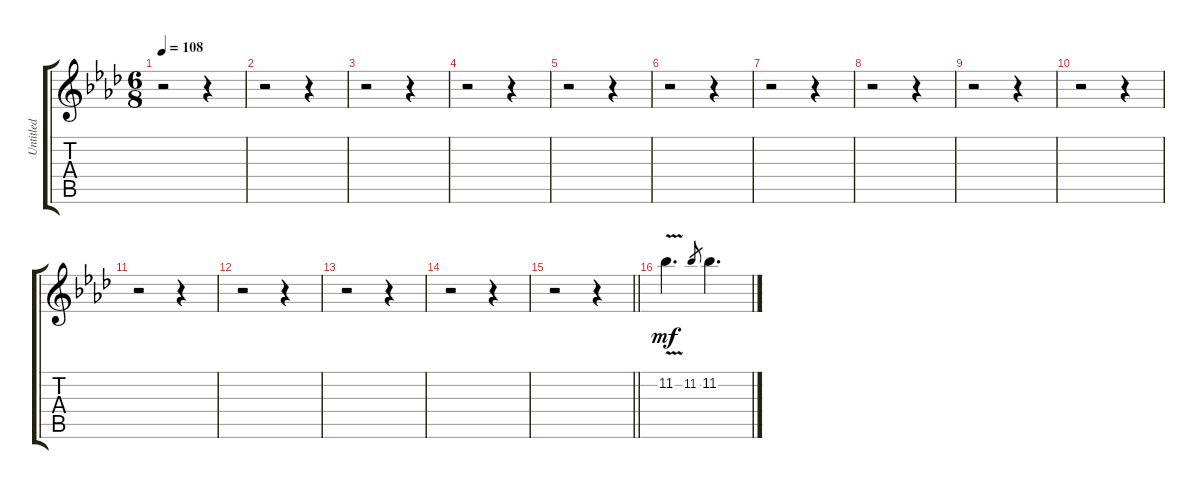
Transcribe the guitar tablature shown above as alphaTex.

\track ("Untitled" "Untitled") {instrument distortionguitar}
\staff {score tabs}
\tuning (E4 B3 G3 D3 A2 E2) {hide}
\ts (6 8)
\tempo 108
\clef g2
\ks ab
r.2{dy mf} r.4 |
r.2 r.4 |
r.2 r.4 |
r.2 r.4 |
r.2 r.4 |
r.2 r.4 |
r.2 r.4 |
r.2 r.4 |
r.2 r.4 |
r.2 r.4 |
r.2 r.4 |
r.2 r.4 |
r.2 r.4 |
r.2 r.4 |
\barLineRight lightlight
r.2 r.4 |
11.2{v}.4{d} 11.2.8{gr} 11.2.4{d}
